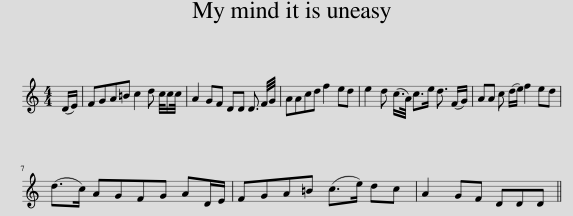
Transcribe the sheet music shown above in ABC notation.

X:1
L:1/8
M:4/4
I:linebreak $
K:C
V:1 treble
V:1
 (D/E/) | FGA=B c2 d c/4c/c/4 | A2 GF DD D3/2 F/4G/4 | AAcd f2 ed | e2 d (c/>A/) c>e d3/2 (F/G/) | %5
 AA c (d/e/) f2 ed |$ (d>c) AGFG AD/E/ | FGA=B (c>e) dc | A2 GF DDD || %9
